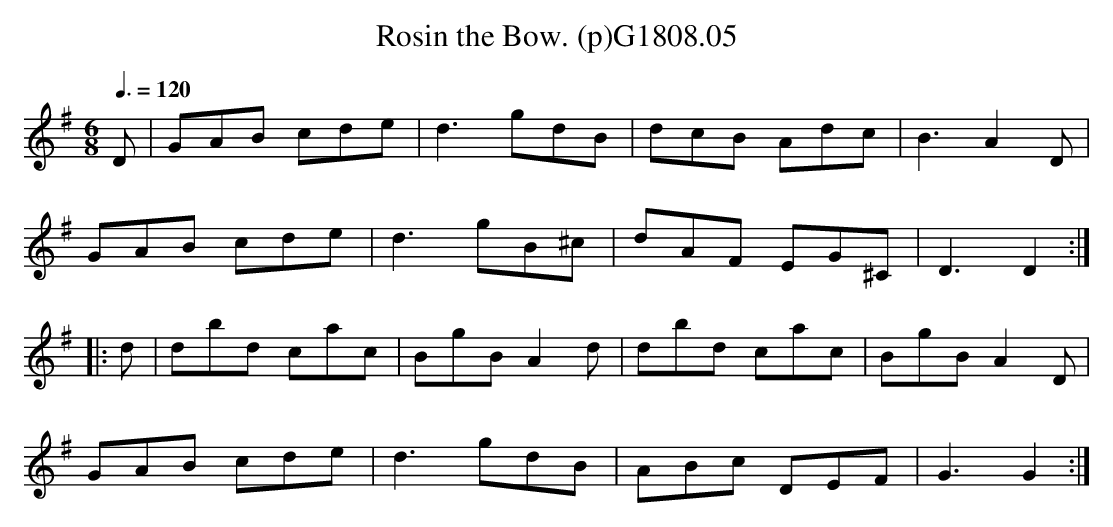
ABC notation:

X:1
T:Rosin the Bow. (p)G1808.05
M:6/8
L:1/8
Q:3/8=120
K:G
D|GAB cde|d3 gdB|dcB Adc|B3A2 D|
GAB cde|d3 gB^c|dAF EG^C|D3 D2:|
|:d|dbd cac|BgB A2 d|dbd cac|BgB A2 D|
GAB cde|d3 gdB|ABc DEF|G3 G2:|
